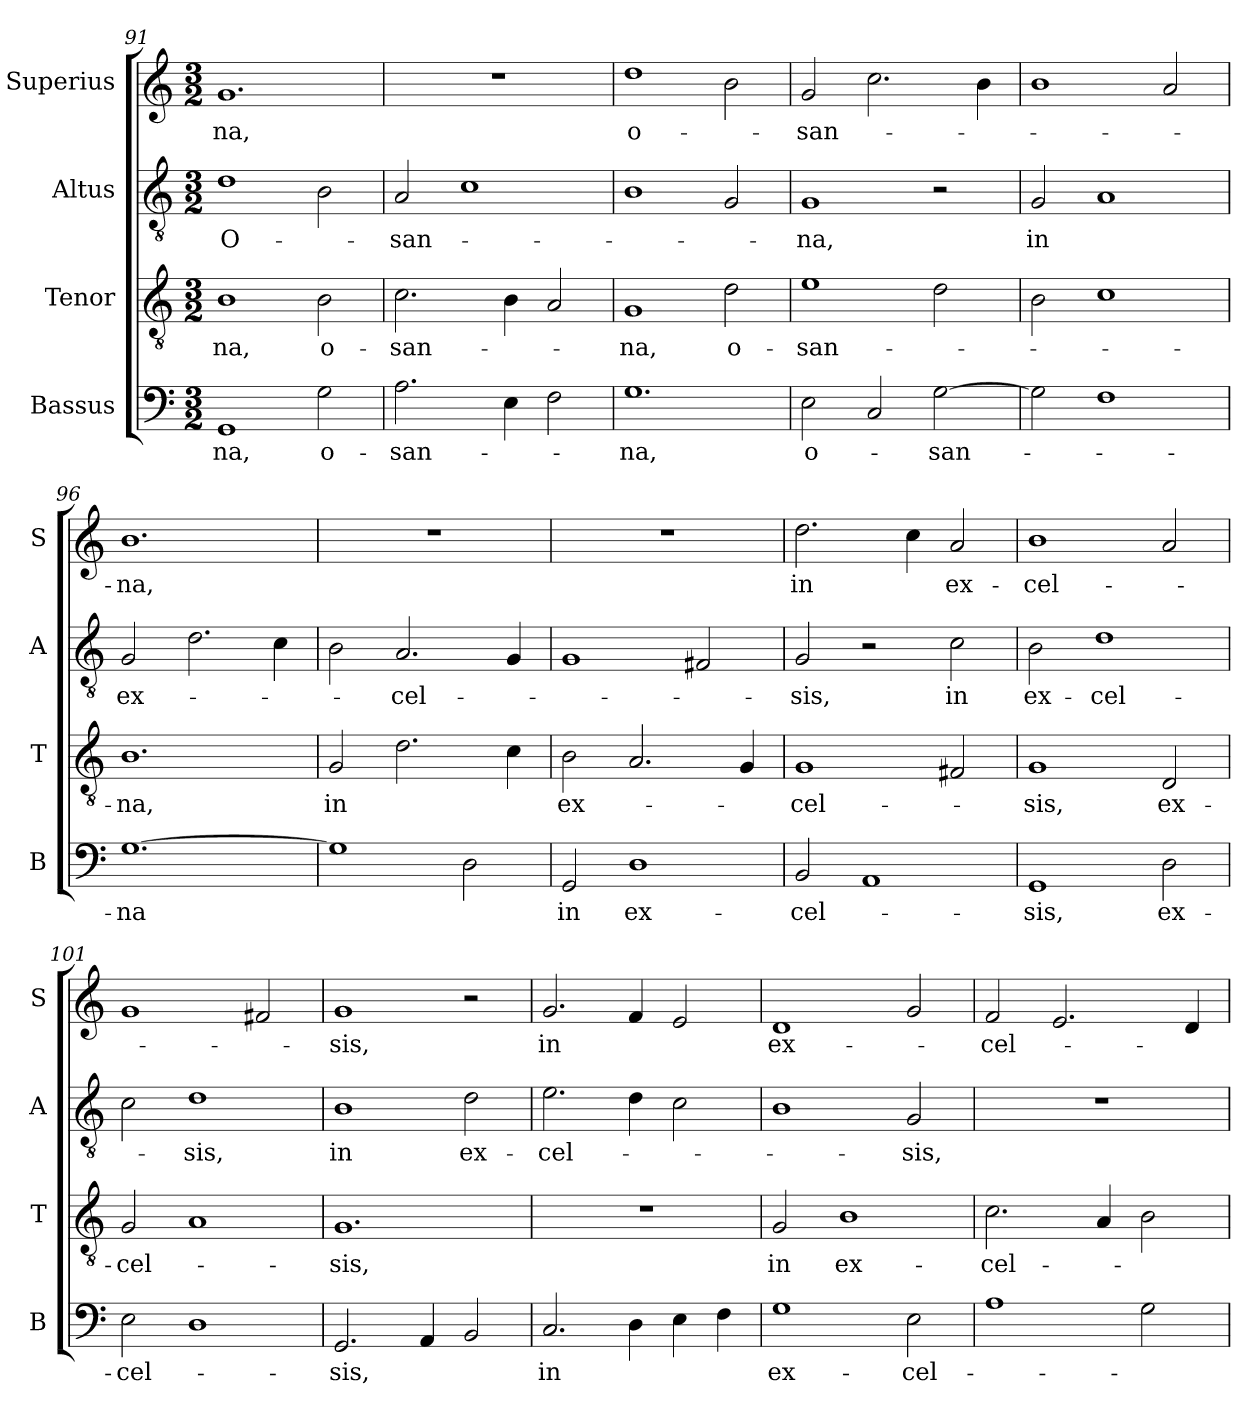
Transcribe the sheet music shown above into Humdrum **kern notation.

**kern	**text	**kern	**text	**kern	**text	**kern	**text
*part4	*part4	*part3	*part3	*part2	*part2	*part1	*part1
*staff4	*staff4	*staff3	*staff3	*staff2	*staff2	*staff1	*staff1
*I"Bassus	*	*I"Tenor	*	*I"Altus	*	*I"Superius	*
*I'B	*	*I'T	*	*I'A	*	*I'S	*
*clefF4	*	*clefGv2	*	*clefGv2	*	*clefG2	*
*k[]	*	*k[]	*	*k[]	*	*k[]	*
*M3/2	*	*M3/2	*	*M3/2	*	*M3/2	*
=91	=91	=91	=91	=91	=91	=91	=91
1GG	-na,	1B	-na,	1d	O-	1.g	-na,
!	!LO:LY:i	!	!LO:LY:i	!	!	!	!
2G	o-	2B	o-	2B	.	.	.
=92	=92	=92	=92	=92	=92	=92	=92
!	!LO:LY:i	!	!LO:LY:i	!	!	!	!
2.A	-san-	2.c	-san-	2A	-san-	1.r	.
.	.	.	.	1c	.	.	.
4E	.	4B	.	.	.	.	.
2F	.	2A	.	.	.	.	.
=93	=93	=93	=93	=93	=93	=93	=93
!	!LO:LY:i	!	!LO:LY:i	!	!	!	!LO:LY:i
1.G	-na,	1G	-na,	1B	.	1dd	o-
!	!	!	!LO:LY:i	!	!	!	!
.	.	2d	o-	2G	.	2b	.
=94	=94	=94	=94	=94	=94	=94	=94
!	!LO:LY:i	!	!LO:LY:i	!	!	!	!LO:LY:i
2E	o-	1e	-san-	1G	-na,	2g	-san-
2C	.	.	.	.	.	2.cc	.
!	!LO:LY:i	!	!	!	!	!	!
[2G	-san-	2d	.	2r	.	.	.
.	.	.	.	.	.	4b	.
=95	=95	=95	=95	=95	=95	=95	=95
!	!	!	!	!	!LO:LY:i	!	!
2G]	.	2B	.	2G	in	1b	.
1F	.	1c	.	1A	.	.	.
.	.	.	.	.	.	2a	.
=96	=96	=96	=96	=96	=96	=96	=96
!	!LO:LY:i	!	!LO:LY:i	!	!LO:LY:i	!	!LO:LY:i
[1.G	-na	1.B	-na,	2G	ex-	1.b	-na,
.	.	.	.	2.d	.	.	.
.	.	.	.	4c	.	.	.
=97	=97	=97	=97	=97	=97	=97	=97
!	!	!	!LO:LY:i	!	!	!	!
1G]	.	2G	in	2B	.	1.r	.
!	!	!	!	!	!LO:LY:i	!	!
.	.	2.d	.	2.A	-cel-	.	.
2D	.	.	.	.	.	.	.
.	.	4c	.	4G	.	.	.
=98	=98	=98	=98	=98	=98	=98	=98
!	!LO:LY:i	!	!LO:LY:i	!	!	!	!
2GG	in	2B	ex-	1G	.	1.r	.
!	!LO:LY:i	!	!	!	!	!	!
1D	ex-	2.A	.	.	.	.	.
.	.	.	.	2F#X	.	.	.
.	.	4G	.	.	.	.	.
=99	=99	=99	=99	=99	=99	=99	=99
!	!LO:LY:i	!	!LO:LY:i	!	!LO:LY:i	!	!
2BB	-cel-	1G	-cel-	2G	-sis,	2.dd	in
1AA	.	.	.	2r	.	.	.
.	.	.	.	.	.	4cc	.
.	.	2F#X	.	2c	in	2a	ex-
=100	=100	=100	=100	=100	=100	=100	=100
!	!LO:LY:i	!	!LO:LY:i	!	!	!	!
1GG	-sis,	1G	-sis,	2B	ex-	1b	-cel-
.	.	.	.	1d	-cel-	.	.
!	!LO:LY:i	!	!LO:LY:i	!	!	!	!
2D	ex-	2D	ex-	.	.	2a	.
=101	=101	=101	=101	=101	=101	=101	=101
!	!LO:LY:i	!	!LO:LY:i	!	!	!	!
2E	-cel-	2G	-cel-	2c	.	1g	.
!	!	!	!	!	!LO:LY:i	!	!
1D	.	1A	.	1d	-sis,	.	.
.	.	.	.	.	.	2f#X	.
=102	=102	=102	=102	=102	=102	=102	=102
!	!LO:LY:i	!	!LO:LY:i	!	!LO:LY:i	!	!
2.GG	-sis,	1.G	-sis,	1B	in	1g	-sis,
4AA	.	.	.	.	.	.	.
!	!	!	!	!	!LO:LY:i	!	!
2BB	.	.	.	2d	ex-	2r	.
=103	=103	=103	=103	=103	=103	=103	=103
!	!LO:LY:i	!	!	!	!LO:LY:i	!	!LO:LY:i
2.C	in	1.r	.	2.e	-cel-	2.g	in
4D	.	.	.	4d	.	4f	.
4E	.	.	.	2c	.	2e	.
4F	.	.	.	.	.	.	.
=104	=104	=104	=104	=104	=104	=104	=104
!	!LO:LY:i	!	!	!	!	!	!LO:LY:i
1G	ex-	2G	in	1B	.	1d	ex-
.	.	1B	ex-	.	.	.	.
!	!LO:LY:i	!	!	!	!LO:LY:i	!	!
2E	-cel-	.	.	2G	-sis,	2g	.
=105	=105	=105	=105	=105	=105	=105	=105
!	!	!	!	!	!	!	!LO:LY:i
1A	.	2.c	-cel-	1.r	.	2f	-cel-
.	.	.	.	.	.	2.e	.
.	.	4A	.	.	.	.	.
2G	.	2B	.	.	.	.	.
.	.	.	.	.	.	4d	.
=	=	=	=	=	=	=	=
*-	*-	*-	*-	*-	*-	*-	*-
